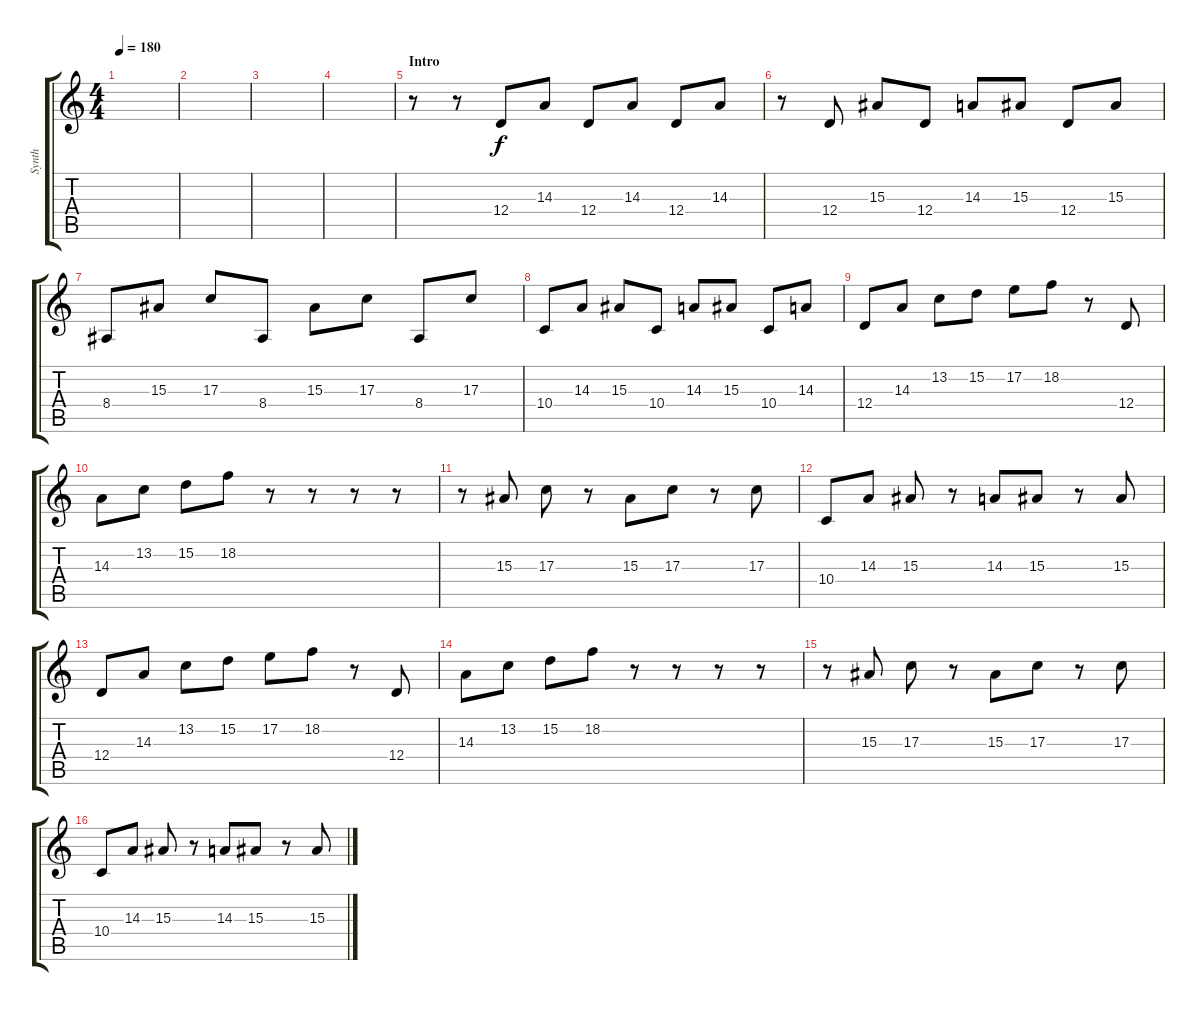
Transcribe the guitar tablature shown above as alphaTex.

\track ("Synth" "Synth") {instrument lead2sawtooth}
\staff {score tabs}
\tuning (E4 B3 G3 D3 A2 E2) {hide}
\ts (4 4)
\tempo 180
\clef g2
\ks c
|
|
|
|
\section ("" "Intro")
r.8 r.8 12.4.8 14.3.8 12.4.8 14.3.8 12.4.8 14.3.8 |
r.8 12.4.8 15.3.8 12.4.8 14.3.8 15.3.8 12.4.8 15.3.8 |
8.4.8 15.3.8 17.3.8 8.4.8 15.3.8 17.3.8 8.4.8 17.3.8 |
10.4.8 14.3.8 15.3.8 10.4.8 14.3.8 15.3.8 10.4.8 14.3.8 |
12.4.8 14.3.8 13.2.8 15.2.8 17.2.8 18.2.8 r.8 12.4.8 |
14.3.8 13.2.8 15.2.8 18.2.8 r.8 r.8 r.8 r.8 |
r.8 15.3.8 17.3.8 r.8 15.3.8 17.3.8 r.8 17.3.8 |
10.4.8 14.3.8 15.3.8 r.8 14.3.8 15.3.8 r.8 15.3.8 |
12.4.8 14.3.8 13.2.8 15.2.8 17.2.8 18.2.8 r.8 12.4.8 |
14.3.8 13.2.8 15.2.8 18.2.8 r.8 r.8 r.8 r.8 |
r.8 15.3.8 17.3.8 r.8 15.3.8 17.3.8 r.8 17.3.8 |
10.4.8 14.3.8 15.3.8 r.8 14.3.8 15.3.8 r.8 15.3.8
